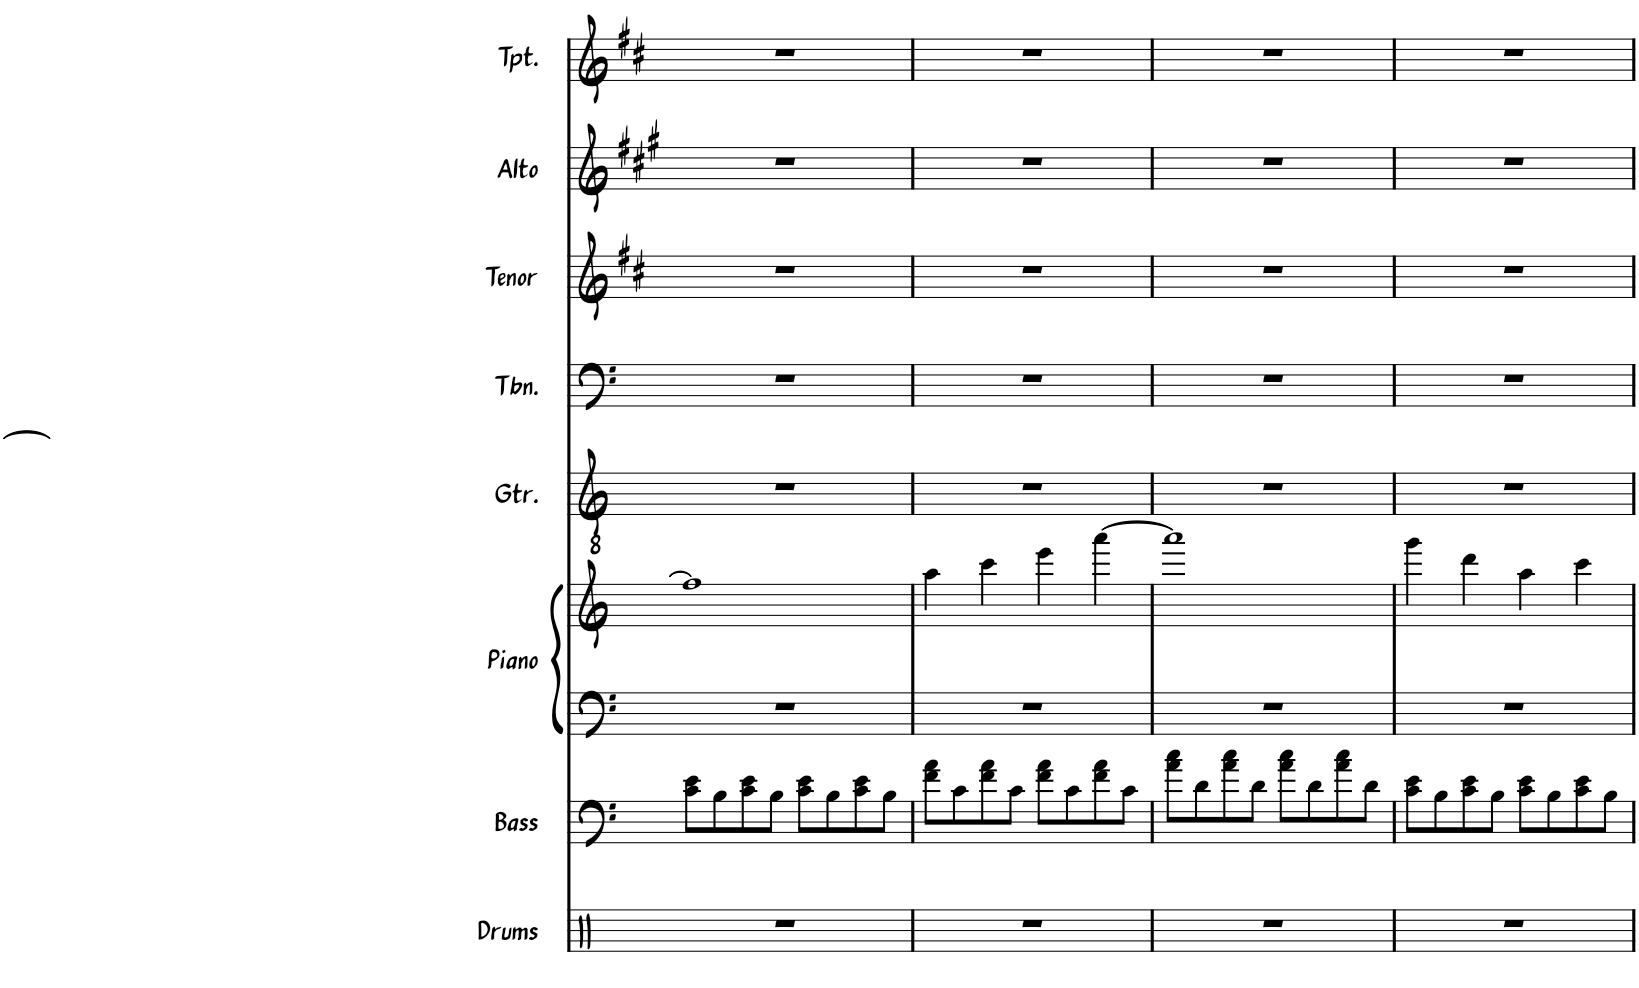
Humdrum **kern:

**kern	**kern	**kern	**kern	**kern	**kern	**kern	**kern	**kern
*part8	*part7	*part6	*part6	*part5	*part4	*part3	*part2	*part1
*staff9	*staff8	*staff7	*staff6	*staff5	*staff4	*staff3	*staff2	*staff1
*I"Drums	*I"Bass	*I"Piano	*	*I"Guitar	*I"Trombone	*I"Tenor Sax	*I"Alto Sax	*I"Trumpet
*I'Drums	*I'Bass	*I'Piano	*	*I'Gtr.	*I'Tbn.	*I'Tenor	*I'Alto	*I'Tpt.
!!LO:PB:g=z
*clefX	*clefF4	*clefF4	*clefG2	*clefGv2	*clefF4	*clefG2	*clefG2	*clefG2
*	*Trd7c12	*	*	*	*	*Trd8c14	*Trd5c9	*Trd1c2
*k[]	*k[]	*k[]	*k[]	*k[]	*k[]	*k[f#c#]	*k[f#c#g#]	*k[f#c#]
*M4/4	*M4/4	*M4/4	*M4/4	*M4/4	*M4/4	*M4/4	*M4/4	*M4/4
=21	=21	=21	=21	=21	=21	=21	=21	=21
1r	8c\ 8e\L	1r	1ff]	1r	1r	1r	1r	1r
.	8B\	.	.	.	.	.	.	.
.	8c\ 8e\	.	.	.	.	.	.	.
.	8B\J	.	.	.	.	.	.	.
.	8c\ 8e\L	.	.	.	.	.	.	.
.	8B\	.	.	.	.	.	.	.
.	8c\ 8e\	.	.	.	.	.	.	.
.	8B\J	.	.	.	.	.	.	.
=22	=22	=22	=22	=22	=22	=22	=22	=22
1r	8f\ 8a\L	1r	4aa\	1r	1r	1r	1r	1r
.	8c\	.	.	.	.	.	.	.
.	8f\ 8a\	.	4ccc\	.	.	.	.	.
.	8c\J	.	.	.	.	.	.	.
.	8f\ 8a\L	.	4eee\	.	.	.	.	.
.	8c\	.	.	.	.	.	.	.
.	8f\ 8a\	.	[4aaa\	.	.	.	.	.
.	8c\J	.	.	.	.	.	.	.
=23	=23	=23	=23	=23	=23	=23	=23	=23
1r	8a\ 8cc\L	1r	1aaa]	1r	1r	1r	1r	1r
.	8d\	.	.	.	.	.	.	.
.	8a\ 8cc\	.	.	.	.	.	.	.
.	8d\J	.	.	.	.	.	.	.
.	8a\ 8cc\L	.	.	.	.	.	.	.
.	8d\	.	.	.	.	.	.	.
.	8a\ 8cc\	.	.	.	.	.	.	.
.	8d\J	.	.	.	.	.	.	.
=24	=24	=24	=24	=24	=24	=24	=24	=24
1r	8c\ 8e\L	1r	4ggg\	1r	1r	1r	1r	1r
.	8B\	.	.	.	.	.	.	.
.	8c\ 8e\	.	4ddd\	.	.	.	.	.
.	8B\J	.	.	.	.	.	.	.
.	8c\ 8e\L	.	4aa\	.	.	.	.	.
.	8B\	.	.	.	.	.	.	.
.	8c\ 8e\	.	[4ccc\	.	.	.	.	.
.	8B\J	.	.	.	.	.	.	.
=	=	=	=	=	=	=	=	=
*-	*-	*-	*-	*-	*-	*-	*-	*-
